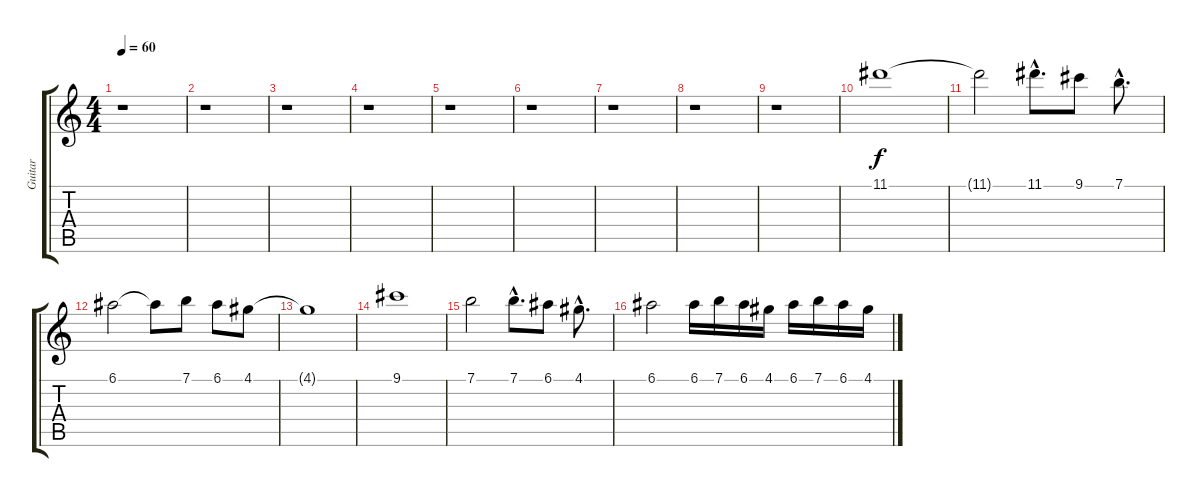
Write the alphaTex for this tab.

\track ("Guitar" "Guitar") {instrument distortionguitar}
\staff {score tabs}
\tuning (E4 B3 G3 D3 A2 E2) {hide}
\ts (4 4)
\tempo 60
\clef g2
\ks c
r.1{dy f} |
r.1 |
r.1 |
r.1 |
r.1 |
r.1 |
r.1 |
r.1 |
r.1 |
11.1.1 |
11.1{t}.2 11.1{hac}.8{d} 9.1.8 7.1{hac}.8{d} |
6.1.2 6.1{t}.8 7.1.8 6.1.8 4.1.8 |
4.1{t}.1 |
9.1.1 |
7.1.2 7.1{hac}.8{d} 6.1.8 4.1{hac}.8{d} |
6.1.2 6.1.16 7.1.16 6.1.16 4.1.16 6.1.16 7.1.16 6.1.16 4.1.16
